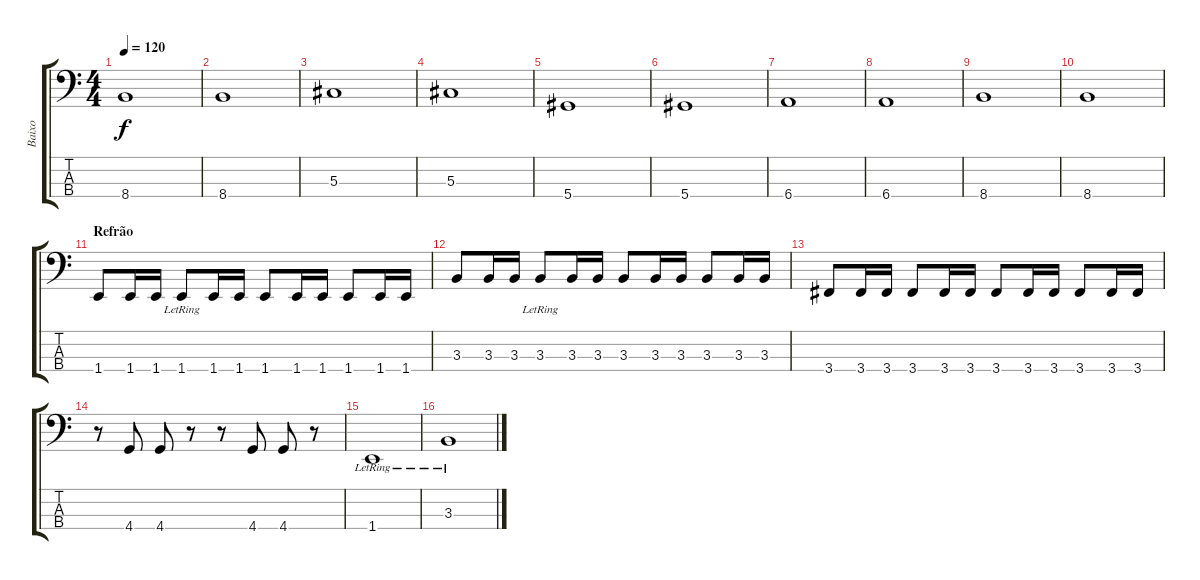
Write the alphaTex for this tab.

\track ("Baixo" "Baixo") {instrument electricbassfinger}
\staff {score tabs}
\tuning (Gb2 Db2 Ab1 Eb1) {hide}
\ts (4 4)
\tempo 120
\clef f4
\ks c
8.4.1{dy f} |
8.4.1 |
5.3.1 |
5.3.1 |
5.4.1 |
5.4.1 |
6.4.1 |
6.4.1 |
8.4.1 |
8.4.1 |
\section ("" "Refrão")
1.4.8 1.4.16 1.4.16 1.4{lr}.8 1.4.16 1.4.16 1.4.8 1.4.16 1.4.16 1.4.8 1.4.16 1.4.16 |
3.3.8 3.3.16 3.3.16 3.3{lr}.8 3.3.16 3.3.16 3.3.8 3.3.16 3.3.16 3.3.8 3.3.16 3.3.16 |
3.4.8 3.4.16 3.4.16 3.4.8 3.4.16 3.4.16 3.4.8 3.4.16 3.4.16 3.4.8 3.4.16 3.4.16 |
r.8 4.4.8 4.4.8 r.8 r.8 4.4.8 4.4.8 r.8 |
1.4{lr}.1 |
3.3{lr}.1
